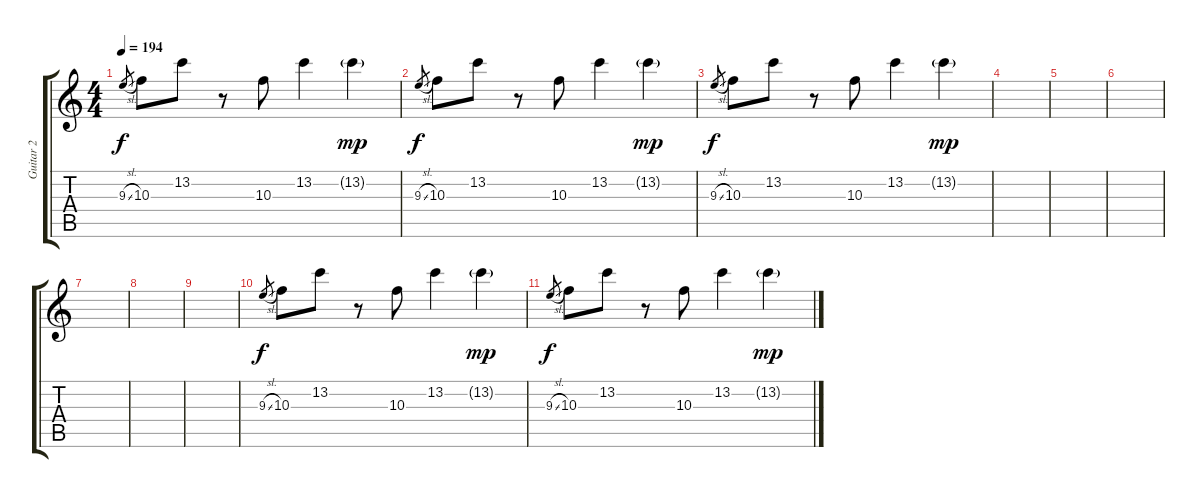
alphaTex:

\track ("Guitar 2" "Guitar 2") {instrument electricguitarclean}
\staff {score tabs}
\tuning (E4 B3 G3 D3 A2 E2) {hide}
\ts (4 4)
\tempo 194
\clef g2
\ks c
9.3{sl}.8{gr dy f} 10.3.8 13.2.8 r.8 10.3.8 13.2.4 13.2{g}.4{dy mp} |
9.3{sl}.8{gr dy f} 10.3.8 13.2.8 r.8 10.3.8 13.2.4 13.2{g}.4{dy mp} |
9.3{sl}.8{gr dy f} 10.3.8 13.2.8 r.8 10.3.8 13.2.4 13.2{g}.4{dy mp} |
|
|
|
|
|
|
9.3{sl}.8{gr dy f} 10.3.8 13.2.8 r.8 10.3.8 13.2.4 13.2{g}.4{dy mp} |
9.3{sl}.8{gr dy f} 10.3.8 13.2.8 r.8 10.3.8 13.2.4 13.2{g}.4{dy mp}
